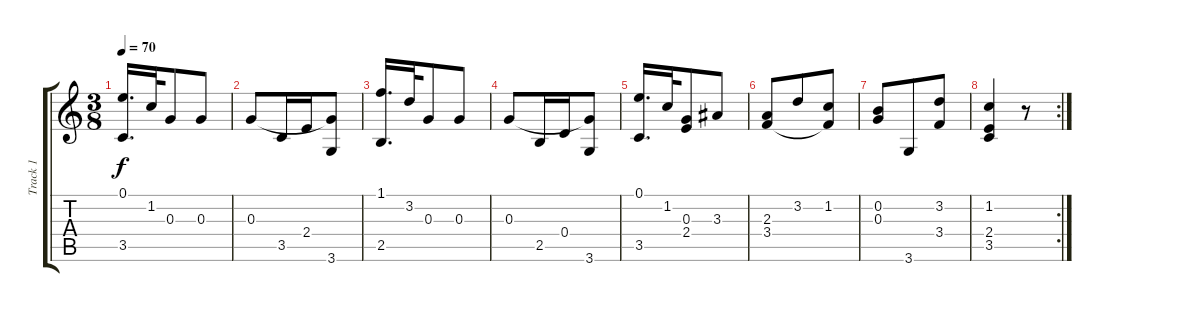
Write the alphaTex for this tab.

\track ("Track 1" "Track 1") {instrument acousticguitarnylon}
\staff {score tabs}
\tuning (E4 B3 G3 D3 A2 E2) {hide}
\ts (3 8)
\tempo 70
\clef g2
\ks c
(0.1 3.5).16{d dy f} 1.2.32 0.3.8 0.3.8 |
0.3.8 3.5.16 2.4.16 (0.3{t} 3.6).8 |
(1.1 2.5).16{d} 3.2.32 0.3.8 0.3.8 |
0.3.8 2.5.16 0.4.16 (0.3{t} 3.6).8 |
(0.1 3.5).16{d} 1.2.32 (0.3 2.4).8 3.3.8 |
(2.3 3.4).8 3.2.8 (1.2 3.4{t}).8 |
(0.2 0.3).8 3.6.8 (3.2 3.4).8 |
\rc 2
(1.2 2.4 3.5).4 r.8
